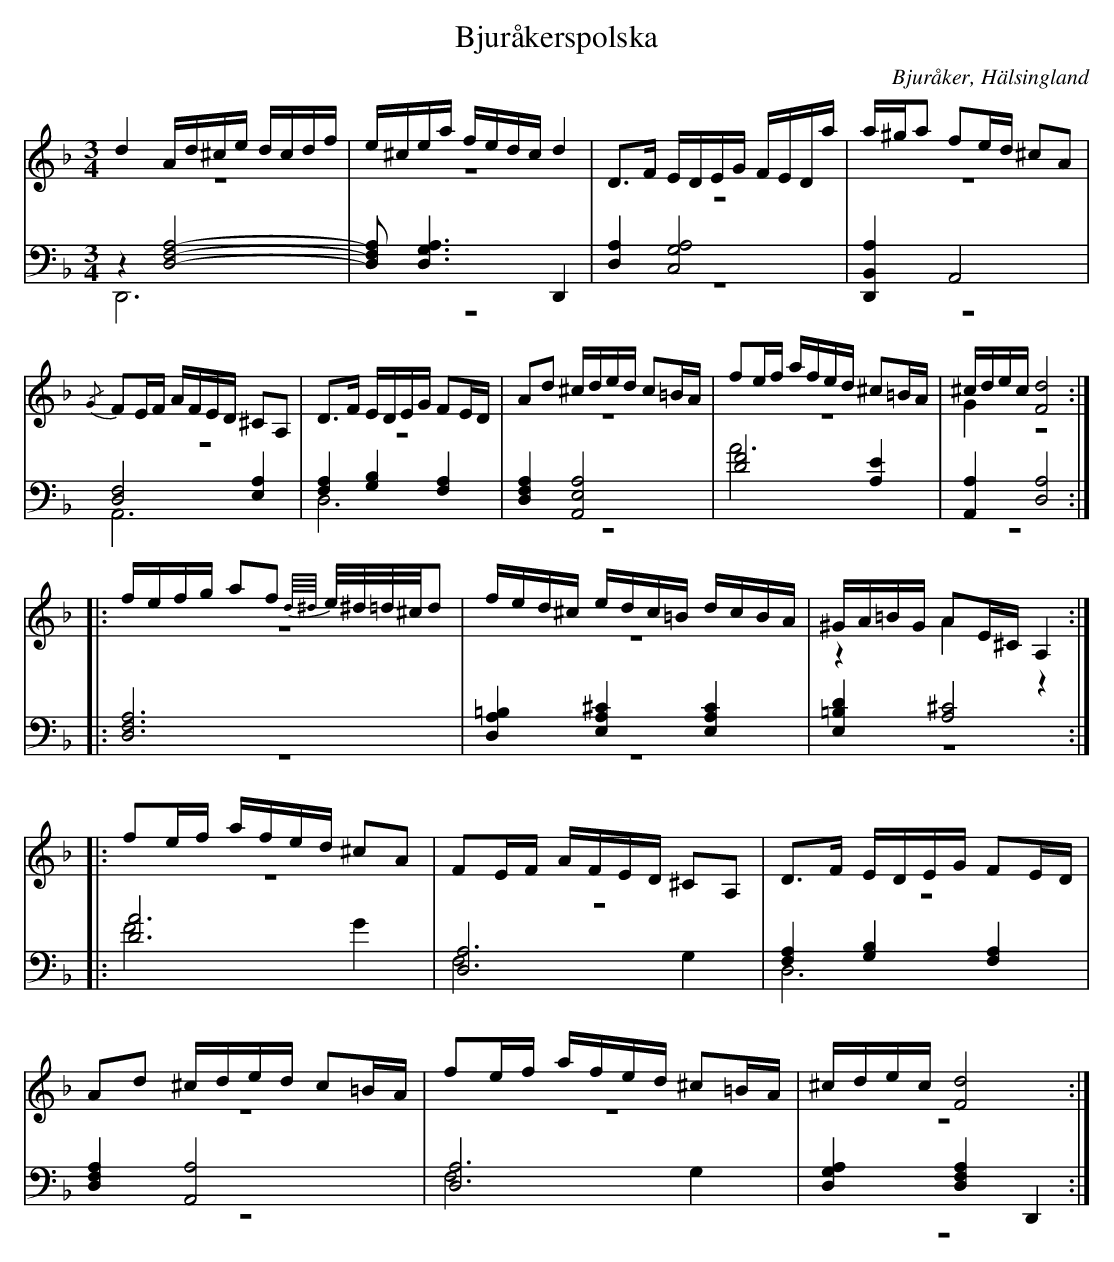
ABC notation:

X:1
T: Bjuråkerspolska
O: Bjuråker, Hälsingland
M: 3/4
L: 1/16
K: Dm
V:1
V:2 merge
V:3
V:4 merge
V:1
d4 Ad^ce dcdf |e^cea fedc d4|D2>F2 EDEG FEDa|a^ga2 f2ed ^c2A2|
{/G}F2EF AFED ^C2A,2|D2>F2 EDEG F2ED|A2d2 ^cded c2=BA|f2ef afed ^c2=BA|^cdec [F8d8]:|
|:fefg a2f2 {d//^d//}e/^d/=d/^c/d2 |fed^c edc=B dcBA|^GA=BG A2E^C A,4:|
|:f2ef afed ^c2A2|F2EF AFED ^C2A,2|D2>F2 EDEG F2ED|
A2d2 ^cded c2=BA|f2ef afed ^c2=BA|^cdec [F8d8]:|
V:2
z12|z12|z12|z12|
z12|z12|z12|z12|G4 z8:|
|:z12|z12|z4 A4 z4:|
|:z12|z12|z12|
z12|z12|z12:|
V:3 clef=bass
z4 [D,8F,8 A,8]-|[D,2F,2 A,2] [D,6G,6A,6] D,,4|[D,4A,4] [C,8G,8A,8]|[B,,4D,,4A,4] A,,8|
[D,8F,8] [E,4A,4]|[F,4A,4] [G,4B,4] [F,4A,4]|[D,4F,4A,4] [A,,8E,8A,8]|[D8F8] [A,4E4]|[A,,4A,4] [D,8A,8]:|
|:[D,12F,12A,12]|[D,4A,4=B,4] [E,4A,4^C4] [E,4A,4C4]|[E,4=B,4D4] [A,8^C8]:|
|:[D12A12]|[D,12A,12]|[F,4A,4] [G,4B,4] [F,4A,4]|
[D,4F,4A,4] [A,,8A,8]|[D,12A,12]|[D,4G,4A,4] [D,4F,4A,4] D,,4:|
V:4 clef=bass
D,,12|z12|z12|z12|
A,,12|D,12|z12|A12|z12:|
|:z12|z12|z12:|
|:F8 G4|F,8 G,4|D,12|
z12|F,8 G,4|z12:|
